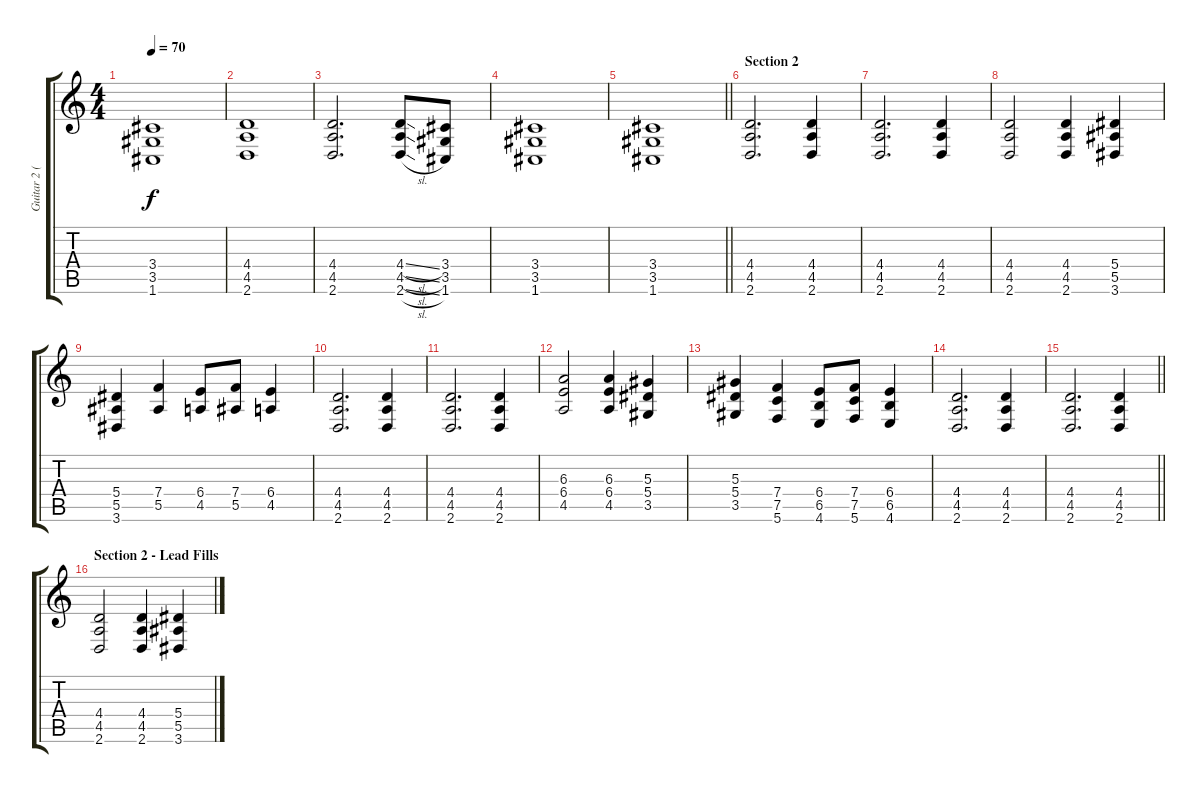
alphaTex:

\track ("Guitar 2 (Distortion)" "Guitar 2 (") {instrument distortionguitar}
\staff {score tabs}
\tuning (C4 G3 Eb3 Bb2 F2 C2) {hide}
\ts (4 4)
\tempo 70
\clef g2
\ks c
(3.4 3.5 1.6).1{dy f} |
(4.4 4.5 2.6).1 |
(4.4 4.5 2.6).2{d} (4.4{sl} 4.5{sl} 2.6{sl}).8 (3.4 3.5 1.6).8 |
(3.4 3.5 1.6).1 |
\barLineRight lightlight
(3.4 3.5 1.6).1 |
\section ("" "Section 2")
(4.4 4.5 2.6).2{d} (4.4 4.5 2.6).4 |
(4.4 4.5 2.6).2{d} (4.4 4.5 2.6).4 |
(4.4 4.5 2.6).2 (4.4 4.5 2.6).4 (5.4 5.5 3.6).4 |
(5.4 5.5 3.6).4 (7.4 5.5).4 (6.4 4.5).8 (7.4 5.5).8 (6.4 4.5).4 |
(4.4 4.5 2.6).2{d} (4.4 4.5 2.6).4 |
(4.4 4.5 2.6).2{d} (4.4 4.5 2.6).4 |
(6.3 6.4 4.5).2 (6.3 6.4 4.5).4 (5.3 5.4 3.5).4 |
(5.3 5.4 3.5).4 (7.4 7.5 5.6).4 (6.4 6.5 4.6).8 (7.4 7.5 5.6).8 (6.4 6.5 4.6).4 |
(4.4 4.5 2.6).2{d} (4.4 4.5 2.6).4 |
\barLineRight lightlight
(4.4 4.5 2.6).2{d} (4.4 4.5 2.6).4 |
\section ("" "Section 2 - Lead Fills")
(4.4 4.5 2.6).2 (4.4 4.5 2.6).4 (5.4 5.5 3.6).4
